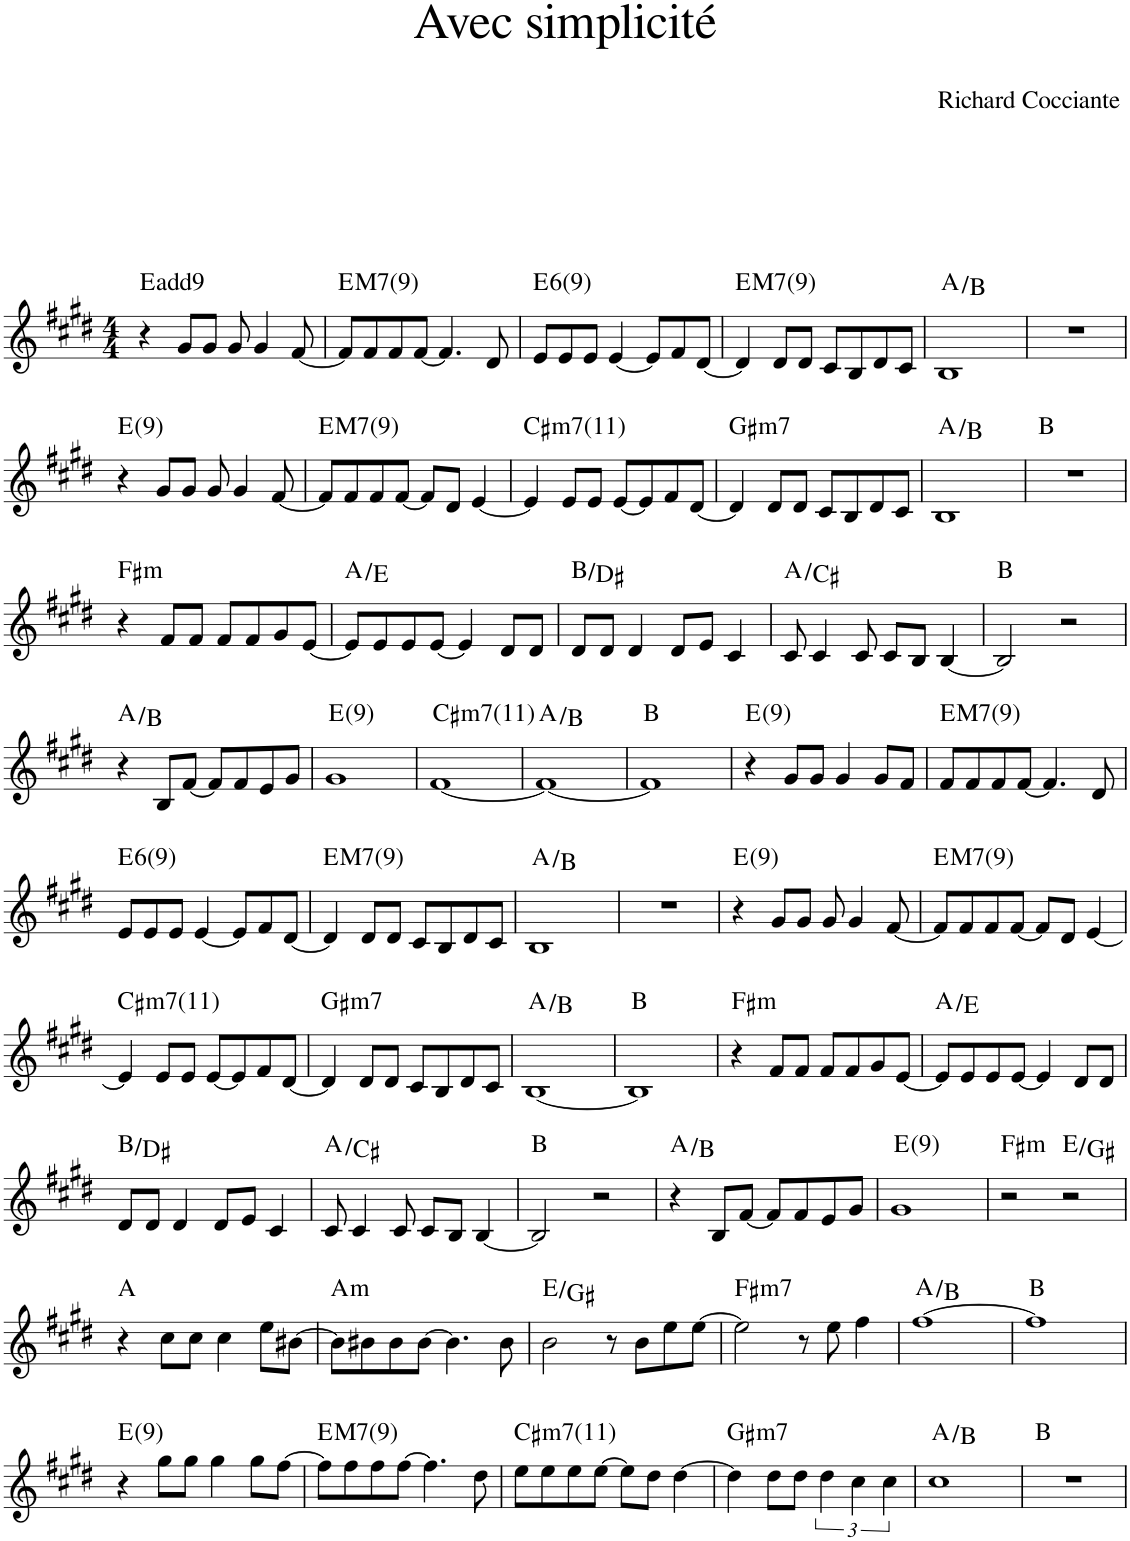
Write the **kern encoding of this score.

**kern	**harte
*part1	*part1
*staff1	*
*I"Piano	*
*I'Pno.	*
*clefG2	*
*k[f#c#g#d#]	*
*M4/4	*
=1	=1
4r	E:maj(9)
8g#/L	.
8g#/J	.
8g#/	.
4g#/	.
[8f#/	.
=2	=2
!	!LO:H:kt=M7
8f#/L]	E:maj7(9)
8f#/	.
8f#/	.
[8f#/J	.
4.f#/]	.
8d#/	.
=3	=3
!	!LO:H:kt=6
8e/L	E:maj6(9)
8e/	.
8e/J	.
[4e/	.
8e/L]	.
8f#/	.
[8d#/J	.
=4	=4
!	!LO:H:kt=M7
4d#/]	E:maj7(9)
8d#/L	.
8d#/J	.
8c#/L	.
8B/	.
8d#/	.
8c#/J	.
=5	=5
1B	A:maj/2
=6	=6
1r	.
!!LO:LB:g=z
=7	=7
4r	E:maj(9)
8g#/L	.
8g#/J	.
8g#/	.
4g#/	.
[8f#/	.
=8	=8
!	!LO:H:kt=M7
8f#/L]	E:maj7(9)
8f#/	.
8f#/	.
[8f#/J	.
8f#/L]	.
8d#/J	.
[4e/	.
=9	=9
!	!LO:H:kt=m7
4e/]	C#:min7(11)
8e/L	.
8e/J	.
[8e/L	.
8e/]	.
8f#/	.
[8d#/J	.
=10	=10
!	!LO:H:kt=m7
4d#/]	G#:min7
8d#/L	.
8d#/J	.
8c#/L	.
8B/	.
8d#/	.
8c#/J	.
=11	=11
1B	A:maj/2
=12	=12
1r	B:maj
!!LO:LB:g=z
=13	=13
!	!LO:H:kt=m
4r	F#:min
8f#/L	.
8f#/J	.
8f#/L	.
8f#/	.
8g#/	.
[8e/J	.
=14	=14
8e/L]	A:maj/5
8e/	.
8e/	.
[8e/J	.
4e/]	.
8d#/L	.
8d#/J	.
=15	=15
8d#/L	B:maj/3
8d#/J	.
4d#/	.
8d#/L	.
8e/J	.
4c#/	.
=16	=16
8c#/	A:maj/3
4c#/	.
8c#/	.
8c#/L	.
8B/J	.
[4B/	.
=17	=17
2B/]	B:maj
2r	.
!!LO:LB:g=z
=18	=18
4r	A:maj/2
8B/L	.
[8f#/J	.
8f#/L]	.
8f#/	.
8e/	.
8g#/J	.
=19	=19
1g#	E:maj(9)
=20	=20
!	!LO:H:kt=m7
[1f#	C#:min7(11)
=21	=21
1f#_	A:maj/2
=22	=22
1f#]	B:maj
=23	=23
4r	E:maj(9)
8g#/L	.
8g#/J	.
4g#/	.
8g#/L	.
8f#/J	.
=24	=24
!	!LO:H:kt=M7
8f#/L	E:maj7(9)
8f#/	.
8f#/	.
[8f#/J	.
4.f#/]	.
8d#/	.
!!LO:LB:g=z
=25	=25
!	!LO:H:kt=6
8e/L	E:maj6(9)
8e/	.
8e/J	.
[4e/	.
8e/L]	.
8f#/	.
[8d#/J	.
=26	=26
!	!LO:H:kt=M7
4d#/]	E:maj7(9)
8d#/L	.
8d#/J	.
8c#/L	.
8B/	.
8d#/	.
8c#/J	.
=27	=27
1B	A:maj/2
=28	=28
1r	.
=29	=29
4r	E:maj(9)
8g#/L	.
8g#/J	.
8g#/	.
4g#/	.
[8f#/	.
=30	=30
!	!LO:H:kt=M7
8f#/L]	E:maj7(9)
8f#/	.
8f#/	.
[8f#/J	.
8f#/L]	.
8d#/J	.
[4e/	.
!!LO:LB:g=z
=31	=31
!	!LO:H:kt=m7
4e/]	C#:min7(11)
8e/L	.
8e/J	.
[8e/L	.
8e/]	.
8f#/	.
[8d#/J	.
=32	=32
!	!LO:H:kt=m7
4d#/]	G#:min7
8d#/L	.
8d#/J	.
8c#/L	.
8B/	.
8d#/	.
8c#/J	.
=33	=33
[1B	A:maj/2
=34	=34
1B]	B:maj
=35	=35
!	!LO:H:kt=m
4r	F#:min
8f#/L	.
8f#/J	.
8f#/L	.
8f#/	.
8g#/	.
[8e/J	.
=36	=36
8e/L]	A:maj/5
8e/	.
8e/	.
[8e/J	.
4e/]	.
8d#/L	.
8d#/J	.
!!LO:LB:g=z
=37	=37
8d#/L	B:maj/3
8d#/J	.
4d#/	.
8d#/L	.
8e/J	.
4c#/	.
=38	=38
8c#/	A:maj/3
4c#/	.
8c#/	.
8c#/L	.
8B/J	.
[4B/	.
=39	=39
2B/]	B:maj
2r	.
=40	=40
4r	A:maj/2
8B/L	.
[8f#/J	.
8f#/L]	.
8f#/	.
8e/	.
8g#/J	.
=41	=41
1g#	E:maj(9)
=42	=42
!	!LO:H:kt=m
2r	F#:min
2r	E:maj/3
!!LO:LB:g=z
=43	=43
4r	A:maj
8cc#\L	.
8cc#\J	.
4cc#\	.
8ee\L	.
[8b#X\J	.
=44	=44
!	!LO:H:kt=m
8b#\L]	A:min
8b#X\	.
8b#\	.
[8b#\J	.
4.b#\]	.
8b#\	.
=45	=45
2b\	E:maj/3
8r	.
8b\L	.
8ee\	.
[8ee\J	.
=46	=46
!	!LO:H:kt=m7
2ee\]	F#:min7
8r	.
8ee\	.
4ff#\	.
=47	=47
[1ff#	A:maj/2
=48	=48
1ff#]	B:maj
!!LO:LB:g=z
=49	=49
4r	E:maj(9)
8gg#\L	.
8gg#\J	.
4gg#\	.
8gg#\L	.
[8ff#\J	.
=50	=50
!	!LO:H:kt=M7
8ff#\L]	E:maj7(9)
8ff#\	.
8ff#\	.
[8ff#\J	.
4.ff#\]	.
8dd#\	.
=51	=51
!	!LO:H:kt=m7
8ee\L	C#:min7(11)
8ee\	.
8ee\	.
[8ee\J	.
8ee\L]	.
8dd#\J	.
[4dd#\	.
=52	=52
!	!LO:H:kt=m7
4dd#\]	G#:min7
8dd#\L	.
8dd#\J	.
6dd#\	.
6cc#\	.
6cc#\	.
=53	=53
1cc#	A:maj/2
=54	=54
1r	B:maj
=	=
*-	*-
